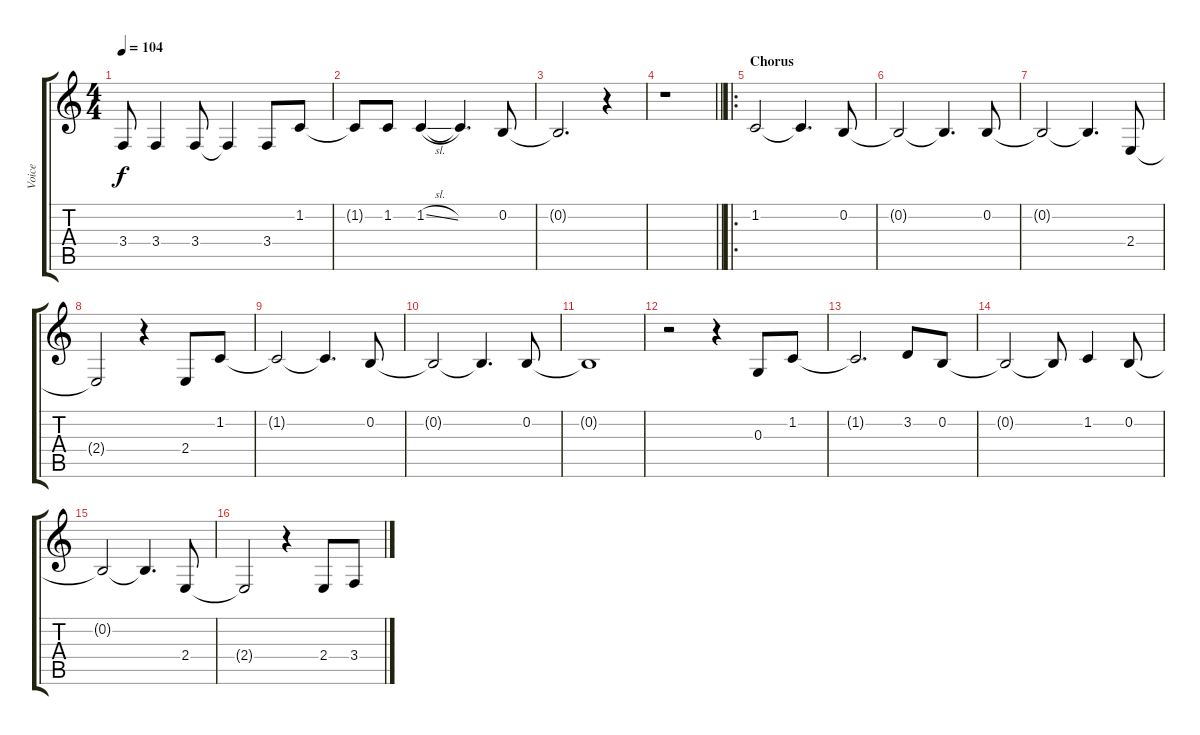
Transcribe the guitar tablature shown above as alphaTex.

\track ("Voice" "Voice") {instrument clarinet}
\staff {score tabs}
\tuning (E4 B3 G3 D3 A2 E2) {hide}
\ts (4 4)
\tempo 104
\clef g2
\ks c
3.4{t}.8{dy f} 3.4.4 3.4.8 3.4{t}.4 3.4.8 1.2.8 |
1.2{t}.8 1.2.8 1.2{sl}.4 1.2{t}.4{d} 0.2.8 |
0.2{t}.2{d} r.4 |
\barLineRight lightlight
r.1 |
\ro
\section ("" "Chorus")
1.2.2 1.2{t}.4{d} 0.2.8 |
0.2{t}.2 0.2{t}.4{d} 0.2.8 |
0.2{t}.2 0.2{t}.4{d} 2.4.8 |
2.4{t}.2 r.4 2.4.8 1.2.8 |
1.2{t}.2 1.2{t}.4{d} 0.2.8 |
0.2{t}.2 0.2{t}.4{d} 0.2.8 |
0.2{t}.1 |
r.2 r.4 0.3.8 1.2.8 |
1.2{t}.2{d} 3.2.8 0.2.8 |
0.2{t}.2 0.2{t}.8 1.2.4 0.2.8 |
0.2{t}.2 0.2{t}.4{d} 2.4.8 |
2.4{t}.2 r.4 2.4.8 3.4.8
